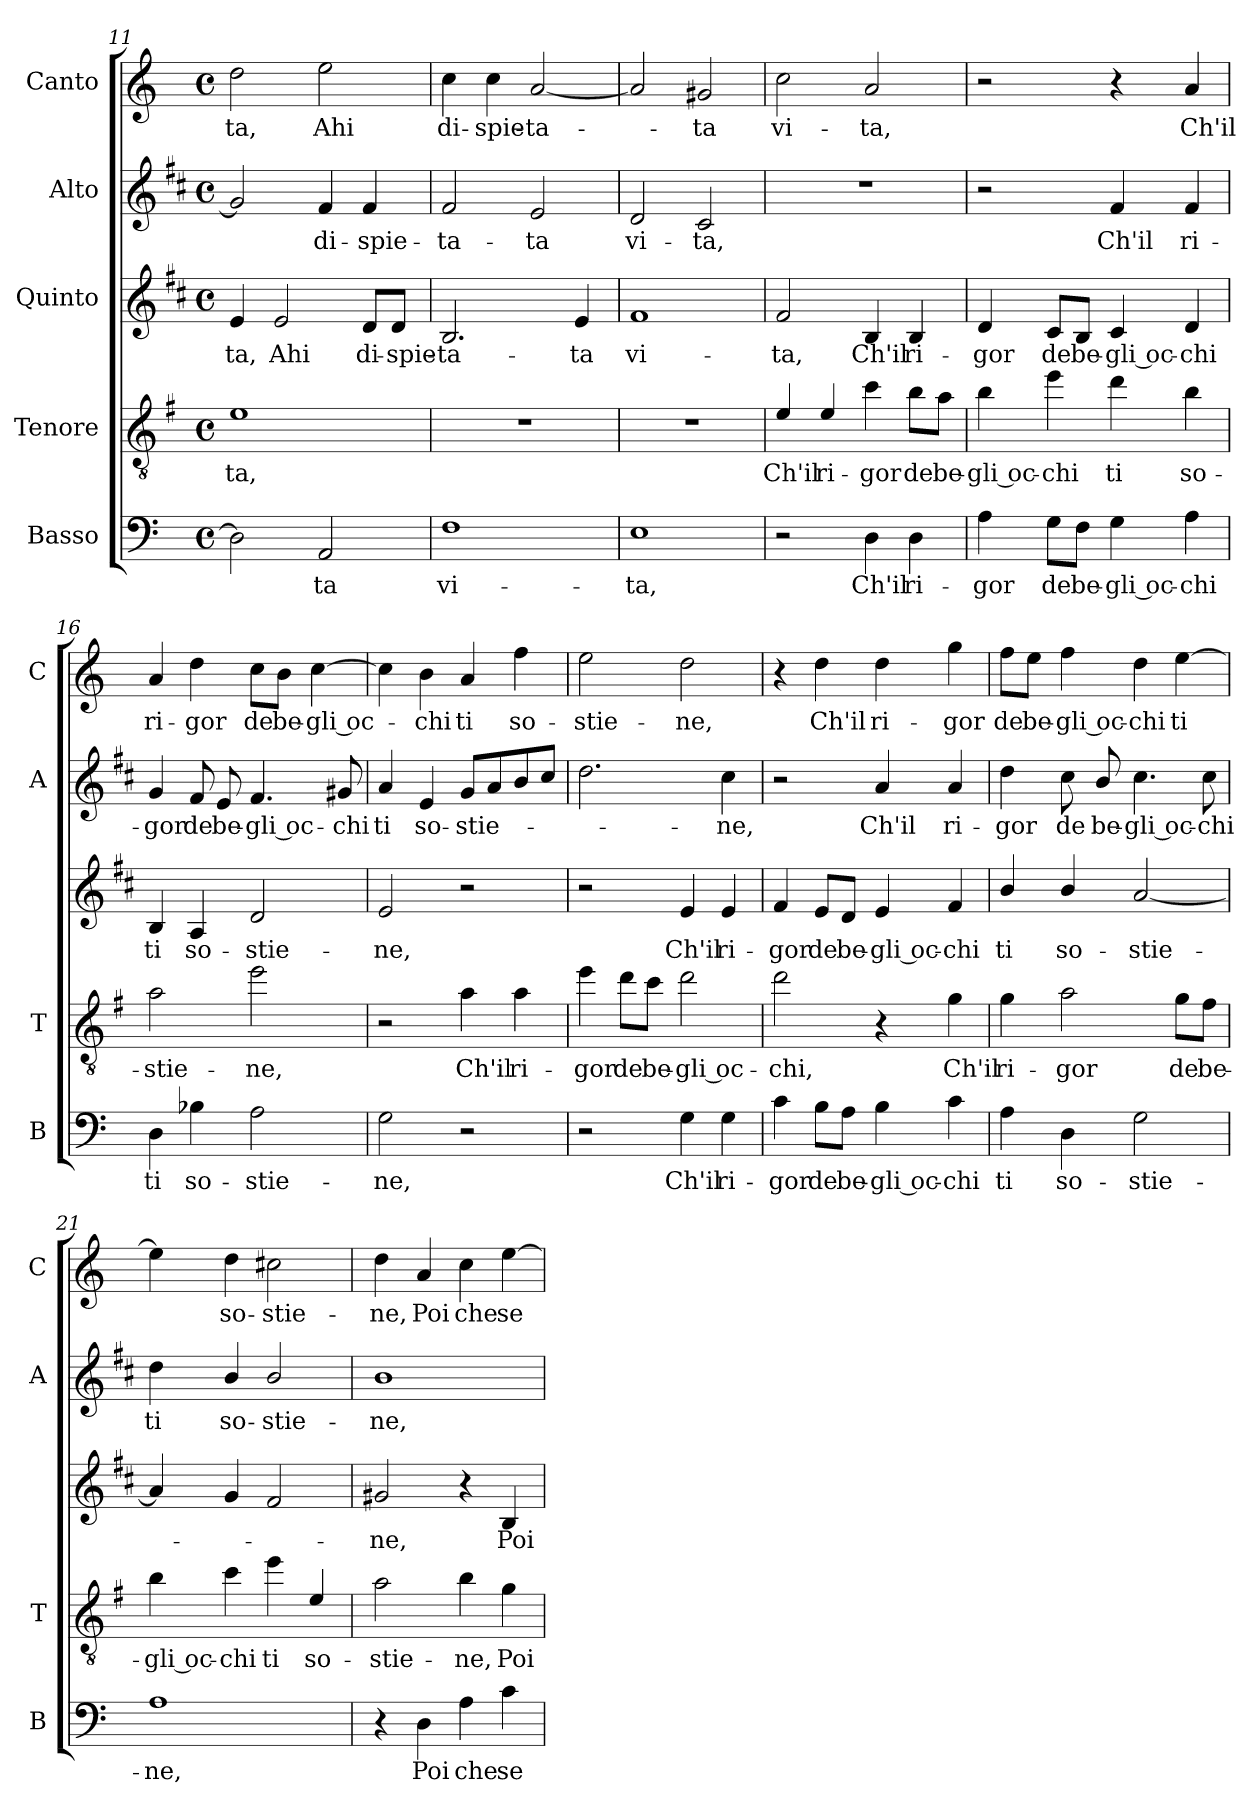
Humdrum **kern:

**kern	**text	**kern	**text	**kern	**text	**kern	**text	**kern	**text
*part5	*part5	*part4	*part4	*part3	*part3	*part2	*part2	*part1	*part1
*staff5	*staff5	*staff4	*staff4	*staff3	*staff3	*staff2	*staff2	*staff1	*staff1
*I"Basso	*	*I"Tenore	*	*I"Quinto	*	*I"Alto	*	*I"Canto	*
*I'B	*	*I'T	*	*	*	*I'A	*	*I'C	*
*clefF4	*	*clefGv2	*	*clefG2	*	*clefG2	*	*clefG2	*
*	*	*ITrd4c7	*	*ITrd1c2	*	*ITrd1c2	*	*	*
*k[]	*	*k[]	*	*k[]	*	*k[]	*	*k[]	*
*C:	*	*C:	*	*C:	*	*C:	*	*C:	*
*M4/4	*	*M4/4	*	*M4/4	*	*M4/4	*	*M4/4	*
*met(c)	*	*met(c)	*	*met(c)	*	*met(c)	*	*met(c)	*
=11	=11	=11	=11	=11	=11	=11	=11	=11	=11
!	!	!	!LO:LY:b	!	!LO:LY:b	!	!	!	!LO:LY:b
2D\]	.	1A	-ta,	4d/	-ta,	2f/]	.	2dd\	-ta,
!	!	!	!	!	!LO:LY:b	!	!	!	!
.	.	.	.	2d/	Ahi	.	.	.	.
!	!LO:LY:b	!	!	!	!	!	!LO:LY:b	!	!LO:LY:b
2AA/	-ta	.	.	.	.	4e/	di-	2ee\	Ahi
!	!	!	!	!	!LO:LY:b	!	!LO:LY:b	!	!
.	.	.	.	8c/L	di-	4e/	-spie-	.	.
!	!	!	!	!	!LO:LY:b	!	!	!	!
.	.	.	.	8c/J	-spie-	.	.	.	.
=12	=12	=12	=12	=12	=12	=12	=12	=12	=12
!	!LO:LY:b	!	!	!	!LO:LY:b	!	!LO:LY:b	!	!LO:LY:b
1F	vi-	1r	.	2.A/	-ta-	2e/	-ta-	4cc\	di-
!	!	!	!	!	!	!	!	!	!LO:LY:b
.	.	.	.	.	.	.	.	4cc\	-spie-
!	!	!	!	!	!	!	!LO:LY:b	!	!LO:LY:b
.	.	.	.	.	.	2d/	-ta	[2a/	-ta-
!	!	!	!	!	!LO:LY:b	!	!	!	!
.	.	.	.	4d/	-ta	.	.	.	.
=13	=13	=13	=13	=13	=13	=13	=13	=13	=13
!	!LO:LY:b	!	!	!	!LO:LY:b	!	!LO:LY:b	!	!
1E	-ta,	1r	.	1e	vi-	2c/	vi-	2a/]	.
!	!	!	!	!	!	!	!LO:LY:b	!	!LO:LY:b
.	.	.	.	.	.	2B/	-ta,	2g#X/	-ta
=14	=14	=14	=14	=14	=14	=14	=14	=14	=14
!	!	!	!LO:LY:b	!	!LO:LY:b	!	!	!	!LO:LY:b
2r	.	4A/	Ch'il	2e/	-ta,	1r	.	2cc\	vi-
!	!	!	!LO:LY:b	!	!	!	!	!	!
.	.	4A/	ri-	.	.	.	.	.	.
!	!LO:LY:b	!	!LO:LY:b	!	!LO:LY:b	!	!	!	!LO:LY:b
4D\	Ch'il	4f\	-gor	4A/	Ch'il	.	.	2a/	-ta,
!	!LO:LY:b	!	!LO:LY:b	!	!LO:LY:b	!	!	!	!
4D\	ri-	8e\L	de	4A/	ri-	.	.	.	.
!	!	!	!LO:LY:b	!	!	!	!	!	!
.	.	8d\J	be-	.	.	.	.	.	.
!!LO:PB:g=z
=15	=15	=15	=15	=15	=15	=15	=15	=15	=15
!	!LO:LY:b	!	!LO:LY:b	!	!LO:LY:b	!	!	!	!
4A\	-gor	4e\	-gli oc-	4c/	-gor	2r	.	2r	.
!	!LO:LY:b	!	!LO:LY:b	!	!LO:LY:b	!	!	!	!
8G\L	de	4a\	-chi	8B/L	de	.	.	.	.
!	!LO:LY:b	!	!	!	!LO:LY:b	!	!	!	!
8F\J	be-	.	.	8A/J	be-	.	.	.	.
!	!LO:LY:b	!	!LO:LY:b	!	!LO:LY:b	!	!LO:LY:b	!	!
4G\	-gli oc-	4g\	ti	4B/	-gli oc-	4e/	Ch'il	4r	.
!	!LO:LY:b	!	!LO:LY:b	!	!LO:LY:b	!	!LO:LY:b	!	!LO:LY:b
4A\	-chi	4e\	so-	4c/	-chi	4e/	ri-	4a/	Ch'il
=16	=16	=16	=16	=16	=16	=16	=16	=16	=16
!	!LO:LY:b	!	!LO:LY:b	!	!LO:LY:b	!	!LO:LY:b	!	!LO:LY:b
4D\	ti	2d\	-stie-	4A/	ti	4f/	-gor	4a/	ri-
!	!LO:LY:b	!	!	!	!LO:LY:b	!	!LO:LY:b	!	!LO:LY:b
4B-X\	so-	.	.	4G/	so-	8e/	de	4dd\	-gor
!	!	!	!	!	!	!	!LO:LY:b	!	!
.	.	.	.	.	.	8d/	be-	.	.
!	!LO:LY:b	!	!LO:LY:b	!	!LO:LY:b	!	!LO:LY:b	!	!LO:LY:b
2A\	-stie-	2a\	-ne,	2c/	-stie-	4.e/	-gli oc-	8cc\L	de
!	!	!	!	!	!	!	!	!	!LO:LY:b
.	.	.	.	.	.	.	.	8b\J	be-
!	!	!	!	!	!	!	!	!	!LO:LY:b
.	.	.	.	.	.	.	.	[4cc\	-gli oc-
!	!	!	!	!	!	!	!LO:LY:b	!	!
.	.	.	.	.	.	8f#X/	-chi	.	.
=17	=17	=17	=17	=17	=17	=17	=17	=17	=17
!	!LO:LY:b	!	!	!	!LO:LY:b	!	!LO:LY:b	!	!
2G\	-ne,	2r	.	2d/	-ne,	4g/	ti	4cc\]	.
!	!	!	!	!	!	!	!LO:LY:b	!	!LO:LY:b
.	.	.	.	.	.	4d/	so-	4b\	-chi
!	!	!	!LO:LY:b	!	!	!	!LO:LY:b	!	!LO:LY:b
2r	.	4d\	Ch'il	2r	.	8f/L	-stie-	4a/	ti
.	.	.	.	.	.	8g/	.	.	.
!	!	!	!LO:LY:b	!	!	!	!	!	!LO:LY:b
.	.	4d\	ri-	.	.	8a/	.	4ff\	so-
.	.	.	.	.	.	8b/J	.	.	.
=18	=18	=18	=18	=18	=18	=18	=18	=18	=18
!	!	!	!LO:LY:b	!	!	!	!	!	!LO:LY:b
2r	.	4a\	-gor	2r	.	2.cc\	.	2ee\	-stie-
!	!	!	!LO:LY:b	!	!	!	!	!	!
.	.	8g\L	de	.	.	.	.	.	.
!	!	!	!LO:LY:b	!	!	!	!	!	!
.	.	8f\J	be-	.	.	.	.	.	.
!	!LO:LY:b	!	!LO:LY:b	!	!LO:LY:b	!	!	!	!LO:LY:b
4G\	Ch'il	2g\	-gli oc-	4d/	Ch'il	.	.	2dd\	-ne,
!	!LO:LY:b	!	!	!	!LO:LY:b	!	!LO:LY:b	!	!
4G\	ri-	.	.	4d/	ri-	4b\	-ne,	.	.
=19	=19	=19	=19	=19	=19	=19	=19	=19	=19
!	!LO:LY:b	!	!LO:LY:b	!	!LO:LY:b	!	!	!	!
4c\	-gor	2g\	-chi,	4e/	-gor	2r	.	4r	.
!	!LO:LY:b	!	!	!	!LO:LY:b	!	!	!	!LO:LY:b
8B\L	de	.	.	8d/L	de	.	.	4dd\	Ch'il
!	!LO:LY:b	!	!	!	!LO:LY:b	!	!	!	!
8A\J	be-	.	.	8c/J	be-	.	.	.	.
!	!LO:LY:b	!	!	!	!LO:LY:b	!	!LO:LY:b	!	!LO:LY:b
4B\	-gli oc-	4r	.	4d/	-gli oc-	4g/	Ch'il	4dd\	ri-
!	!LO:LY:b	!	!LO:LY:b	!	!LO:LY:b	!	!LO:LY:b	!	!LO:LY:b
4c\	-chi	4c\	Ch'il	4e/	-chi	4g/	ri-	4gg\	-gor
!!LO:LB:g=z
=20	=20	=20	=20	=20	=20	=20	=20	=20	=20
!	!LO:LY:b	!	!LO:LY:b	!	!LO:LY:b	!	!LO:LY:b	!	!LO:LY:b
4A\	ti	4c\	ri-	4a/	ti	4cc\	-gor	8ff\L	de
!	!	!	!	!	!	!	!	!	!LO:LY:b
.	.	.	.	.	.	.	.	8ee\J	be-
!	!LO:LY:b	!	!LO:LY:b	!	!LO:LY:b	!	!LO:LY:b	!	!LO:LY:b
4D\	so-	2d\	-gor	4a/	so-	8b\	de	4ff\	-gli oc-
!	!	!	!	!	!	!	!LO:LY:b	!	!
.	.	.	.	.	.	8a/	be-	.	.
!	!LO:LY:b	!	!	!	!LO:LY:b	!	!LO:LY:b	!	!LO:LY:b
2G\	-stie-	.	.	[2g/	-stie-	4.b\	-gli oc-	4dd\	-chi
!	!	!	!LO:LY:b	!	!	!	!	!	!LO:LY:b
.	.	8c\L	de	.	.	.	.	[4ee\	ti
!	!	!	!LO:LY:b	!	!	!	!LO:LY:b	!	!
.	.	8B\J	be-	.	.	8b\	-chi	.	.
=21	=21	=21	=21	=21	=21	=21	=21	=21	=21
!	!LO:LY:b	!	!LO:LY:b	!	!	!	!LO:LY:b	!	!
1A	-ne,	4e\	-gli oc-	4g/]	.	4cc\	ti	4ee\]	.
!	!	!	!LO:LY:b	!	!	!	!LO:LY:b	!	!LO:LY:b
.	.	4f\	-chi	4f/	.	4a/	so-	4dd\	so-
!	!	!	!LO:LY:b	!	!	!	!LO:LY:b	!	!LO:LY:b
.	.	4a\	ti	2e/	.	2a/	-stie-	2cc#X\	-stie-
!	!	!	!LO:LY:b	!	!	!	!	!	!
.	.	4A/	so-	.	.	.	.	.	.
=22	=22	=22	=22	=22	=22	=22	=22	=22	=22
!	!	!	!LO:LY:b	!	!LO:LY:b	!	!LO:LY:b	!	!LO:LY:b
4r	.	2d\	-stie-	2f#X/	-ne,	1a	-ne,	4dd\	-ne,
!	!LO:LY:b	!	!	!	!	!	!	!	!LO:LY:b
4D\	Poi	.	.	.	.	.	.	4a/	Poi
!	!LO:LY:b	!	!LO:LY:b	!	!	!	!	!	!LO:LY:b
4A\	che	4e\	-ne,	4r	.	.	.	4cc\	che
!	!LO:LY:b	!	!LO:LY:b	!	!LO:LY:b	!	!	!	!LO:LY:b
4c\	se	4c\	Poi	4A/	Poi	.	.	[4ee\	se
=	=	=	=	=	=	=	=	=	=
*-	*-	*-	*-	*-	*-	*-	*-	*-	*-
